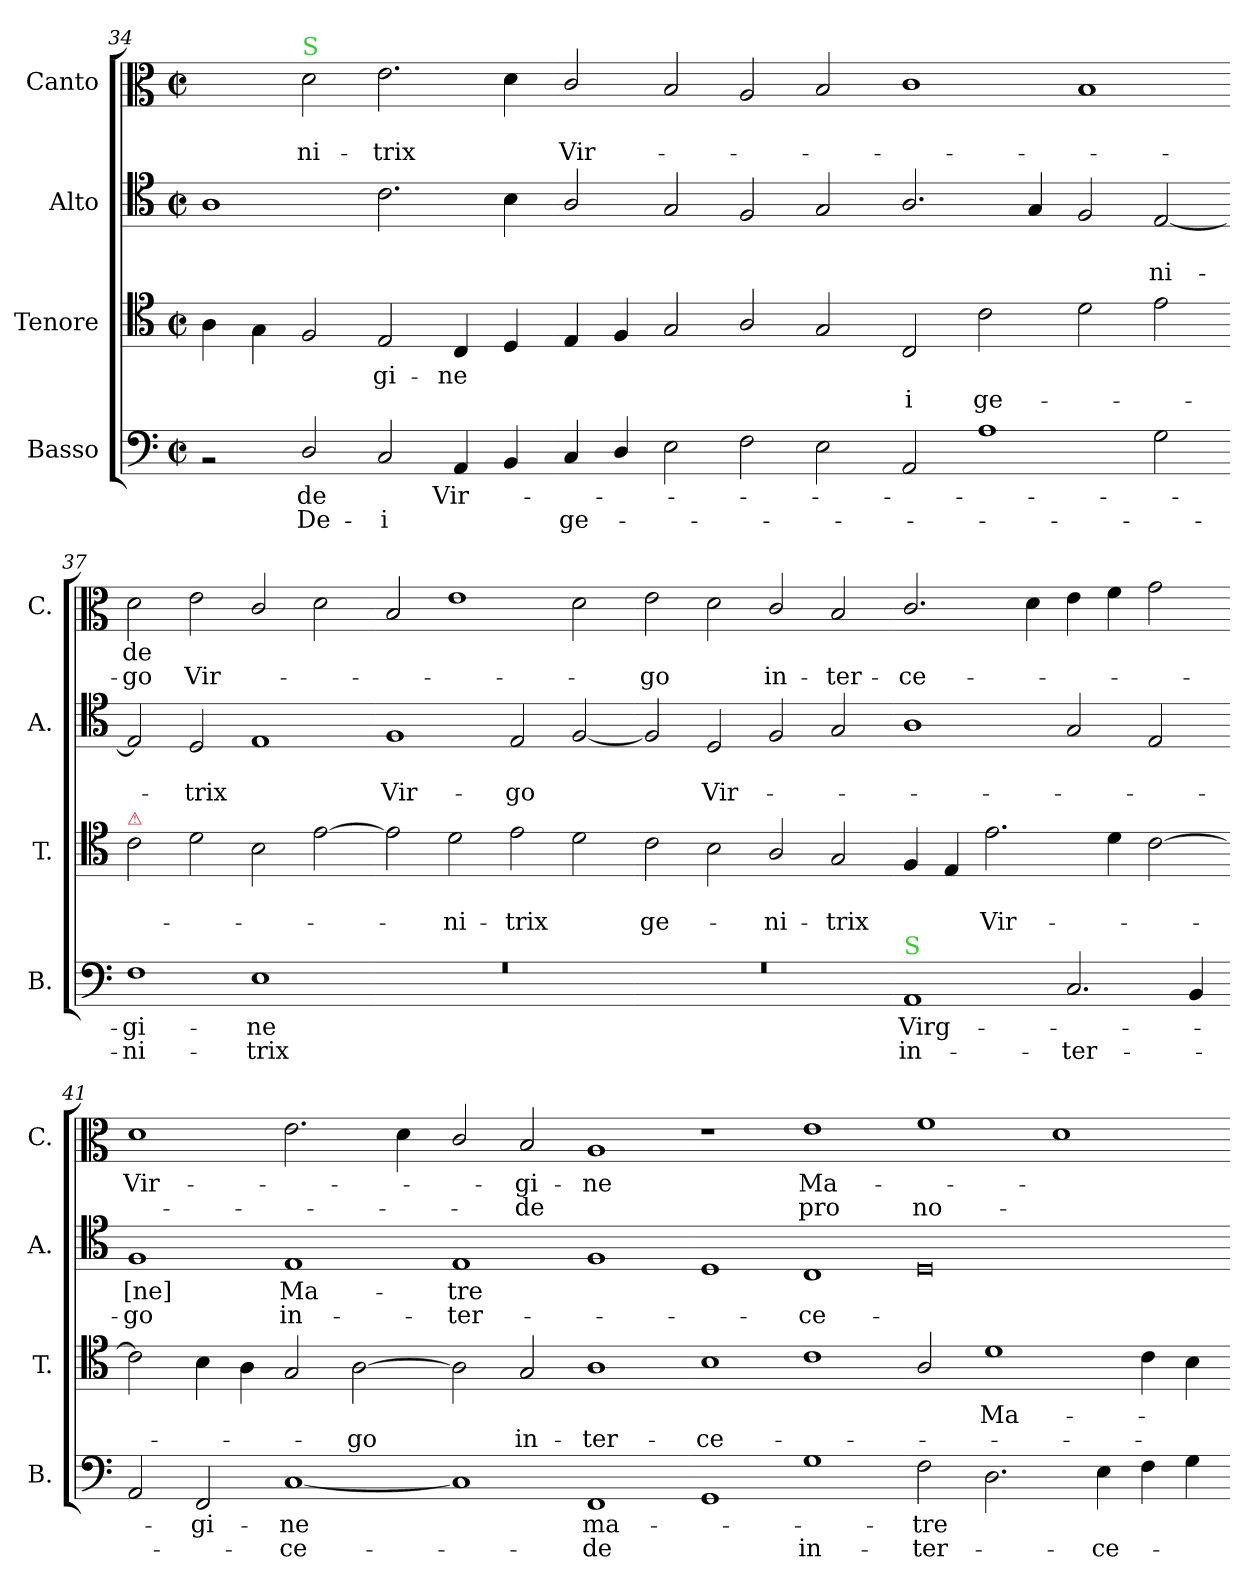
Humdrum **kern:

**kern	**text	**text	**kern	**text	**text	**kern	**text	**text	**kern	**text	**text
*part4	*part4	*part4	*part3	*part3	*part3	*part2	*part2	*part2	*part1	*part1	*part1
*staff4	*staff4	*staff4	*staff3	*staff3	*staff3	*staff2	*staff2	*staff2	*staff1	*staff1	*staff1
*I"Basso	*	*	*I"Tenore	*	*	*I"Alto	*	*	*I"Canto	*	*
*I'B.	*	*	*I'T.	*	*	*I'A.	*	*	*I'C.	*	*
*clefF4	*	*	*clefC4	*	*	*clefC4	*	*	*clefC3	*	*
*k[]	*	*	*k[]	*	*	*k[]	*	*	*k[]	*	*
*M2/1	*	*	*M2/1	*	*	*M2/1	*	*	*M2/1	*	*
*met(c|)	*	*	*met(c|)	*	*	*met(c|)	*	*	*met(c|)	*	*
=34	=34	=34	=34	=34	=34	=34	=34	=34	=34	=34	=34
2rBB	.	.	4A\	.	.	1A\	.	.	2ryy	.	.
.	.	.	4G\	.	.	.	.	.	.	.	.
!	!	!	!	!	!	!	!	!	!LO:TX:a:color=limegreen:t=S	!	!
2D/	de	De-	2F/	.	.	.	.	.	2d\	.	-ni-
2C/	.	-i	2E/	-gi-	.	2.c\	.	.	2.e\	.	-trix
4AA/	Vir-	.	4C/	-ne	.	.	.	.	.	.	.
4BB/	.	.	4D/	.	.	4B\	.	.	4d\	.	.
=35-	=35-	=35-	=35-	=35-	=35-	=35-	=35-	=35-	=35-	=35-	=35-
4C/	.	ge-	4E/	.	.	2A/	.	.	2c/	.	Vir-
4D/	.	.	4F/	.	.	.	.	.	.	.	.
2E\	.	.	2G/	.	.	2G/	.	.	2B/	.	.
2F\	.	.	2A/	.	.	2F/	.	.	2A/	.	.
2E\	.	.	2G/	.	.	2G/	.	.	2B/	.	.
=36-	=36-	=36-	=36-	=36-	=36-	=36-	=36-	=36-	=36-	=36-	=36-
2AA/	.	.	2C/	.	-i	2.A/	.	.	1c\	.	.
1A\	.	.	2c\	.	ge-	.	.	.	.	.	.
.	.	.	.	.	.	4G/	.	.	.	.	.
.	.	.	2d\	.	.	2F/	.	.	1B/	.	.
2G\	.	.	2e\	.	.	[2E/	.	ni-	.	.	.
=37-	=37-	=37-	=37-	=37-	=37-	=37-	=37-	=37-	=37-	=37-	=37-
!	!	!	!LO:TX:a:color=crimson:t=⚠	!	!	!	!	!	!	!	!
1F\	-gi-	-ni-	2c\	.	.	2E/]	.	.	2d\	de	go
.	.	.	2d\	.	.	2D/	.	-trix	2e\	.	Vir-
1E\	-ne	-trix	2B\	.	.	1E/	.	.	2c/	.	.
.	.	.	[2e\	.	.	.	.	.	2d\	.	.
=38-	=38-	=38-	=38-	=38-	=38-	=38-	=38-	=38-	=38-	=38-	=38-
0rA	.	.	2e\]	.	.	1F/	.	Vir-	2B/	.	.
.	.	.	2d\	.	ni-	.	.	.	1e\	.	.
.	.	.	2e\	.	-trix	2E/	.	-go	.	.	.
.	.	.	2d\	.	.	[2F/	.	.	2d\	.	.
=39-	=39-	=39-	=39-	=39-	=39-	=39-	=39-	=39-	=39-	=39-	=39-
0rA	.	.	2c\	.	ge-	2F/]	.	.	2e\	.	go
.	.	.	2B\	.	.	2D/	.	Vir-	2d\	.	.
.	.	.	2A/	.	-ni-	2F/	.	.	2c/	.	in-
.	.	.	2G/	.	-trix	2G/	.	.	2B/	.	-ter-
=40-	=40-	=40-	=40-	=40-	=40-	=40-	=40-	=40-	=40-	=40-	=40-
!LO:TX:a:color=limegreen:t=S	!	!	!	!	!	!	!	!	!	!	!
1AA/	Virg-	in-	4F/	.	.	1A\	.	.	2.c/	.	-ce-
.	.	.	4E/	.	.	.	.	.	.	.	.
.	.	.	2.e\	.	Vir-	.	.	.	.	.	.
.	.	.	.	.	.	.	.	.	4d\	.	.
2.C/	.	-ter-	.	.	.	2G/	.	.	4e\	.	.
.	.	.	4d\	.	.	.	.	.	4f\	.	.
.	.	.	[2c\	.	.	2E/	.	.	2g\	.	.
4BB/	.	.	.	.	.	.	.	.	.	.	.
=41-	=41-	=41-	=41-	=41-	=41-	=41-	=41-	=41-	=41-	=41-	=41-
2AA/	.	.	2c\]	.	.	1F/	-[ne]	-go	1d\	Vir-	.
2FF/	-gi-	.	4B\	.	.	.	.	.	.	.	.
.	.	.	4A\	.	.	.	.	.	.	.	.
[1C/	-ne	-ce-	2G/	.	.	1E/	Ma-	in-	2.e\	.	.
.	.	.	[2A\	.	-go	.	.	.	.	.	.
.	.	.	.	.	.	.	.	.	4d\	.	.
=42-	=42-	=42-	=42-	=42-	=42-	=42-	=42-	=42-	=42-	=42-	=42-
1C/]	.	.	2A\]	.	.	1E/	-tre	-ter-	2c/	.	.
.	.	.	2G/	.	in-	.	.	.	2B/	-gi-	-de
1FF/	ma-	-de	1A\	.	-ter-	1F/	.	.	1A/	-ne	.
=43-	=43-	=43-	=43-	=43-	=43-	=43-	=43-	=43-	=43-	=43-	=43-
1GG/	.	.	1B\	.	-ce-	1D/	.	.	1r	.	.
1G\	.	in-	1c\	.	.	1C/	.	-ce-	1e\	Ma-	pro
=44-	=44-	=44-	=44-	=44-	=44-	=44-	=44-	=44-	=44-	=44-	=44-
2F\	-tre	-ter-	2A/	.	.	0D/	.	.	1f\	.	no-
2.D\	.	.	1d\	Ma-	.	.	.	.	.	.	.
.	.	.	.	.	.	.	.	.	1d\	.	.
4E\	.	-ce-	.	.	.	.	.	.	.	.	.
4F\	.	.	4c\	.	.	.	.	.	.	.	.
4G\	.	.	4B\	.	.	.	.	.	.	.	.
=-	=-	=-	=-	=-	=-	=-	=-	=-	=-	=-	=-
*-	*-	*-	*-	*-	*-	*-	*-	*-	*-	*-	*-
